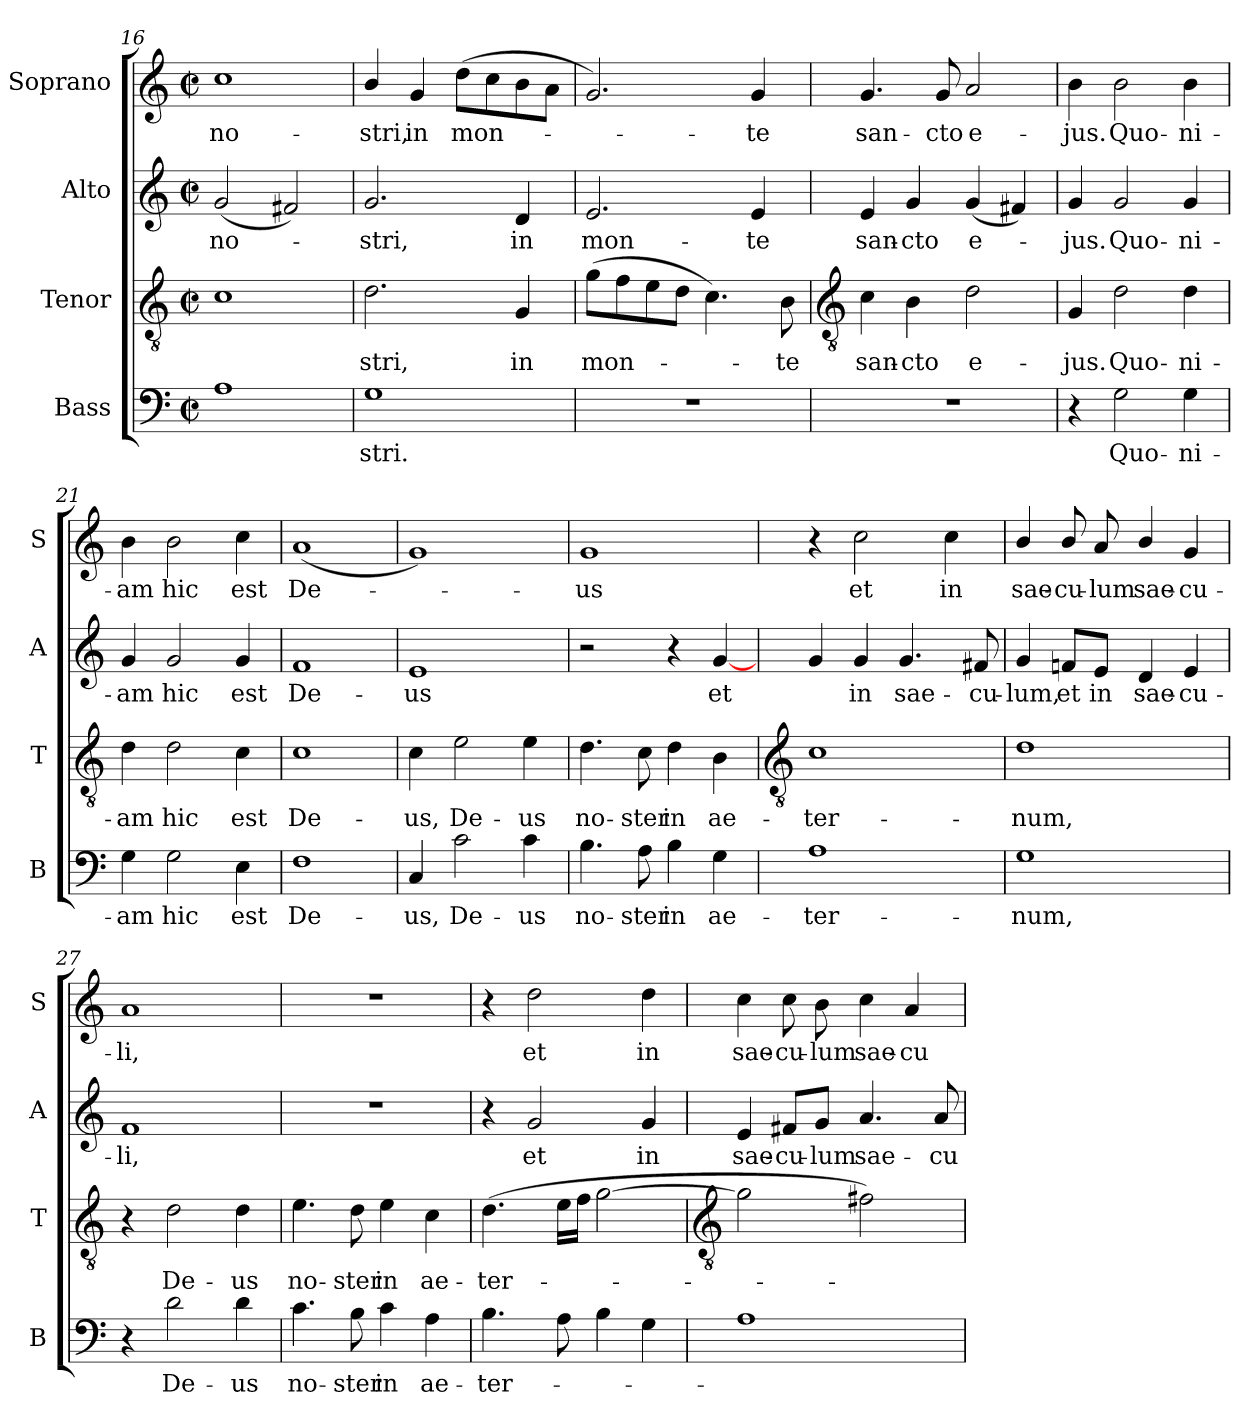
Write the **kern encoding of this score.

**kern	**text	**kern	**text	**kern	**text	**kern	**text
*part4	*part4	*part3	*part3	*part2	*part2	*part1	*part1
*staff4	*staff4	*staff3	*staff3	*staff2	*staff2	*staff1	*staff1
*I"Bass	*	*I"Tenor	*	*I"Alto	*	*I"Soprano	*
*I'B	*	*I'T	*	*I'A	*	*I'S	*
*clefF4	*	*clefGv2	*	*clefG2	*	*clefG2	*
*k[]	*	*k[]	*	*k[]	*	*k[]	*
*C:	*	*C:	*	*C:	*	*C:	*
*M2/2	*	*M2/2	*	*M2/2	*	*M2/2	*
*met(c|)	*	*met(c|)	*	*met(c|)	*	*met(c|)	*
=16	=16	=16	=16	=16	=16	=16	=16
!	!	!	!	!	!LO:LY:b	!	!LO:LY:b
1A	.	1c	.	(<2g	no-	1cc	no-
.	.	.	.	2f#X)	.	.	.
=17	=17	=17	=17	=17	=17	=17	=17
!	!LO:LY:b	!	!LO:LY:b	!	!LO:LY:b	!	!LO:LY:b
1G	stri.	2.d	stri,	2.g	stri,	4b/	-stri,
!	!	!	!	!	!	!	!LO:LY:b
.	.	.	.	.	.	4g	in
!	!	!	!	!	!	!	!LO:LY:b
.	.	.	.	.	.	(>8ddL	mon-
.	.	.	.	.	.	8cc	.
!	!	!	!LO:LY:b	!	!LO:LY:b	!	!
.	.	4G	in	4d	in	8b	.
.	.	.	.	.	.	8aJ	.
=18	=18	=18	=18	=18	=18	=18	=18
!	!	!	!LO:LY:b	!	!LO:LY:b	!	!
1r	.	(>8gL	mon-	2.e	mon-	2.g)	.
.	.	8f	.	.	.	.	.
.	.	8e	.	.	.	.	.
.	.	8dJ	.	.	.	.	.
.	.	4.c)	.	.	.	.	.
!	!	!	!	!	!LO:LY:b	!	!LO:LY:b
.	.	.	.	4e	-te	4g	te
!	!	!	!LO:LY:b	!	!	!	!
.	.	8B	te	.	.	.	.
!!LO:LB:g=z
=19	=19	=19	=19	=19	=19	=19	=19
*	*	*clefGv2	*	*	*	*	*
!	!	!	!LO:LY:b	!	!LO:LY:b	!	!LO:LY:b
1r	.	4c	san-	4e	san-	4.g	san-
!	!	!	!LO:LY:b	!	!LO:LY:b	!	!
.	.	4B	-cto	4g	-cto	.	.
!	!	!	!	!	!	!	!LO:LY:b
.	.	.	.	.	.	8g	-cto
!	!	!	!LO:LY:b	!	!LO:LY:b	!	!LO:LY:b
.	.	2d	e-	(<4g	e-	2a	e-
.	.	.	.	4f#X)	.	.	.
=20	=20	=20	=20	=20	=20	=20	=20
!	!	!	!LO:LY:b	!	!LO:LY:b	!	!LO:LY:b
4r	.	4G	-jus.	4g	jus.	4b	-jus.
!	!LO:LY:b	!	!LO:LY:b	!	!LO:LY:b	!	!LO:LY:b
2G	Quo-	2d	Quo-	2g	Quo-	2b	Quo-
!	!LO:LY:b	!	!LO:LY:b	!	!LO:LY:b	!	!LO:LY:b
4G	-ni-	4d	-ni-	4g	-ni-	4b	-ni-
=21	=21	=21	=21	=21	=21	=21	=21
!	!LO:LY:b	!	!LO:LY:b	!	!LO:LY:b	!	!LO:LY:b
4G	-am	4d	-am	4g	-am	4b	-am
!	!LO:LY:b	!	!LO:LY:b	!	!LO:LY:b	!	!LO:LY:b
2G	hic	2d	hic	2g	hic	2b	hic
!	!LO:LY:b	!	!LO:LY:b	!	!LO:LY:b	!	!LO:LY:b
4E	est	4c	est	4g	est	4cc	est
=22	=22	=22	=22	=22	=22	=22	=22
!	!LO:LY:b	!	!LO:LY:b	!	!LO:LY:b	!	!LO:LY:b
1F	De-	1c	De-	1f	De-	(<1a	De-
=23	=23	=23	=23	=23	=23	=23	=23
!	!LO:LY:b	!	!LO:LY:b	!	!LO:LY:b	!	!
4C	-us,	4c	-us,	1e	-us	1g)	.
!	!LO:LY:b	!	!LO:LY:b	!	!	!	!
2c	De-	2e	De-	.	.	.	.
!	!LO:LY:b	!	!LO:LY:b	!	!	!	!
4c	-us	4e	-us	.	.	.	.
=24	=24	=24	=24	=24	=24	=24	=24
!	!LO:LY:b	!	!LO:LY:b	!	!	!	!LO:LY:b
4.B	no-	4.d	no-	2r	.	1g	us
!	!LO:LY:b	!	!LO:LY:b	!	!	!	!
8A	-ster	8c	-ster	.	.	.	.
!	!LO:LY:b	!	!LO:LY:b	!	!	!	!
4B	in	4d	in	4r	.	.	.
!	!LO:LY:b	!	!LO:LY:b	!	!LO:LY:b	!	!
4G	ae-	4B	ae-	[4g	et	.	.
!!LO:LB:g=z
=25	=25	=25	=25	=25	=25	=25	=25
*	*	*clefGv2	*	*	*	*	*
!	!LO:LY:b	!	!LO:LY:b	!	!	!	!
1A	-ter-	1c	-ter-	4g	.	4r	.
!	!	!	!	!	!LO:LY:b	!	!LO:LY:b
.	.	.	.	4g	in	2cc	et
!	!	!	!	!	!LO:LY:b	!	!
.	.	.	.	4.g	sae-	.	.
!	!	!	!	!	!	!	!LO:LY:b
.	.	.	.	.	.	4cc	in
!	!	!	!	!	!LO:LY:b	!	!
.	.	.	.	8f#X	-cu-	.	.
=26	=26	=26	=26	=26	=26	=26	=26
!	!LO:LY:b	!	!LO:LY:b	!	!LO:LY:b	!	!LO:LY:b
1G	-num,	1d	-num,	4g	-lum,	4b/	sae-
!	!	!	!	!	!LO:LY:b	!	!LO:LY:b
.	.	.	.	8fn/L	et	8b/	-cu-
!	!	!	!	!	!LO:LY:b	!	!LO:LY:b
.	.	.	.	8e/J	in	8a	-lum
!	!	!	!	!	!LO:LY:b	!	!LO:LY:b
.	.	.	.	4d	sae-	4b/	sae-
!	!	!	!	!	!LO:LY:b	!	!LO:LY:b
.	.	.	.	4e	-cu-	4g	-cu-
=27	=27	=27	=27	=27	=27	=27	=27
!	!	!	!	!	!LO:LY:b	!	!LO:LY:b
4r	.	4r	.	1f	-li,	1a	-li,
!	!LO:LY:b	!	!LO:LY:b	!	!	!	!
2d	De-	2d	De-	.	.	.	.
!	!LO:LY:b	!	!LO:LY:b	!	!	!	!
4d	-us	4d	-us	.	.	.	.
=28	=28	=28	=28	=28	=28	=28	=28
!	!LO:LY:b	!	!LO:LY:b	!	!	!	!
4.c	no-	4.e	no-	1r	.	1r	.
!	!LO:LY:b	!	!LO:LY:b	!	!	!	!
8B	-ster	8d	-ster	.	.	.	.
!	!LO:LY:b	!	!LO:LY:b	!	!	!	!
4c	in	4e	in	.	.	.	.
!	!LO:LY:b	!	!LO:LY:b	!	!	!	!
4A	ae-	4c	ae-	.	.	.	.
=29	=29	=29	=29	=29	=29	=29	=29
!	!LO:LY:b	!	!LO:LY:b	!	!	!	!
4.B	-ter-	(>4.d	-ter-	4r	.	4r	.
!	!	!	!	!	!LO:LY:b	!	!LO:LY:b
.	.	.	.	2g	et	2dd	et
8A	.	16eLL	.	.	.	.	.
.	.	16fJJ	.	.	.	.	.
4B	.	[2g	.	.	.	.	.
!	!	!	!	!	!LO:LY:b	!	!LO:LY:b
4G	.	.	.	4g	in	4dd	in
!!LO:LB:g=z
=30	=30	=30	=30	=30	=30	=30	=30
*	*	*clefGv2	*	*	*	*	*
!	!	!	!	!	!LO:LY:b	!	!LO:LY:b
1A	.	2g]	.	4e	sae-	4cc	sae-
!	!	!	!	!	!LO:LY:b	!	!LO:LY:b
.	.	.	.	8f#X/L	-cu-	8cc	-cu-
!	!	!	!	!	!LO:LY:b	!	!LO:LY:b
.	.	.	.	8g/J	-lum	8b	-lum
!	!	!	!	!	!LO:LY:b	!	!LO:LY:b
.	.	2f#X)	.	4.a	sae-	4cc	sae-
!	!	!	!	!	!	!	!LO:LY:b
.	.	.	.	.	.	4a	-cu-
!	!	!	!	!	!LO:LY:b	!	!
.	.	.	.	8a	-cu-	.	.
=	=	=	=	=	=	=	=
*-	*-	*-	*-	*-	*-	*-	*-
